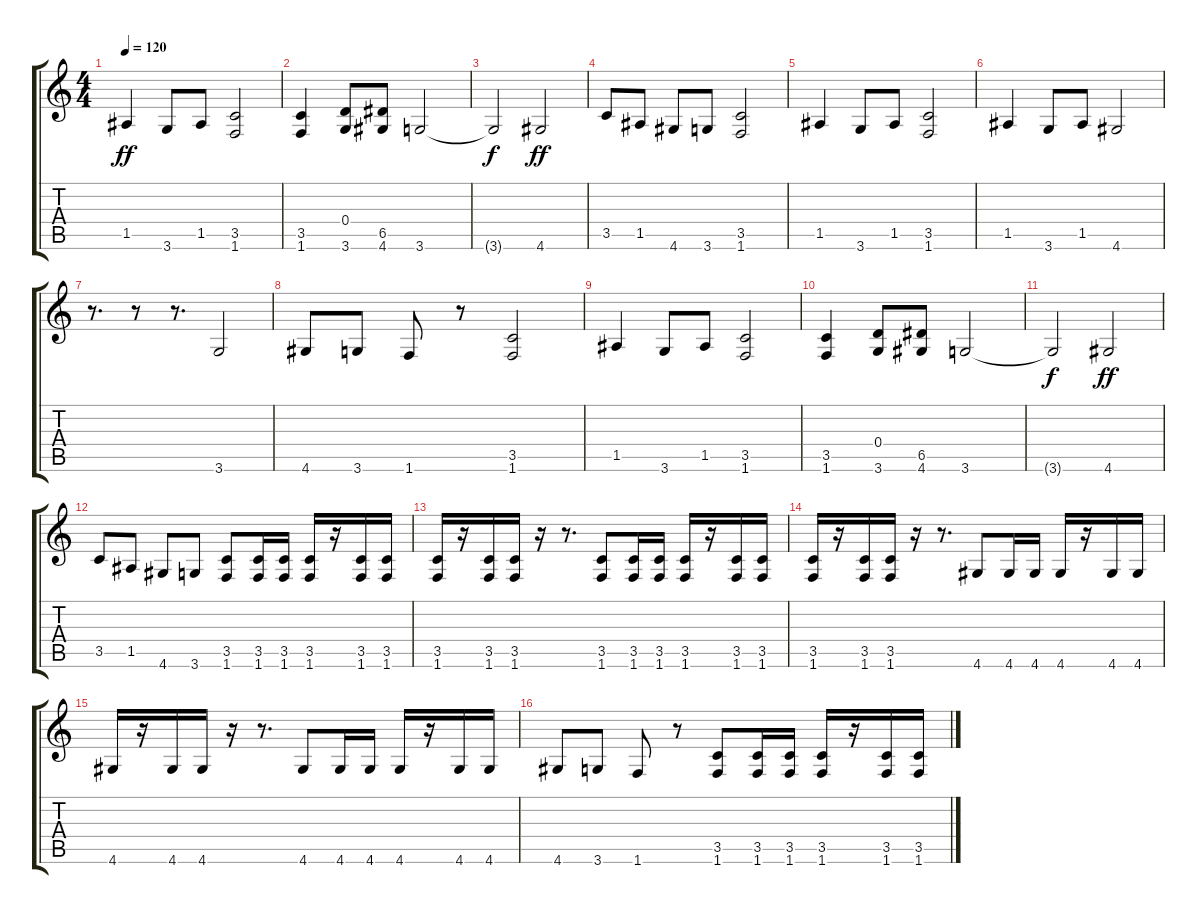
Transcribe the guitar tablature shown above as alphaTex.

\track "" {instrument distortionguitar}
\staff {score tabs}
\tuning (E4 B3 G3 D3 A2 E2) {hide}
\ts (4 4)
\tempo 120
\clef g2
\ks c
1.5.4{dy ff} 3.6.8 1.5.8 (3.5 1.6).2 |
(3.5 1.6).4 (0.4 3.6).8 (6.5 4.6).8 3.6.2 |
3.6{t}.2{dy f} 4.6.2{dy ff} |
3.5.8 1.5.8 4.6.8 3.6.8 (3.5 1.6).2 |
1.5.4 3.6.8 1.5.8 (3.5 1.6).2 |
1.5.4 3.6.8 1.5.8 4.6.2 |
r.8{d} r.8 r.8{d} 3.6.2 |
4.6.8 3.6.8 1.6.8 r.8 (3.5 1.6).2 |
1.5.4 3.6.8 1.5.8 (3.5 1.6).2 |
(3.5 1.6).4 (0.4 3.6).8 (6.5 4.6).8 3.6.2 |
3.6{t}.2{dy f} 4.6.2{dy ff} |
3.5.8 1.5.8 4.6.8 3.6.8 (3.5 1.6).8 (3.5 1.6).16 (3.5 1.6).16 (3.5 1.6).16 r.16 (3.5 1.6).16 (3.5 1.6).16 |
(3.5 1.6).16 r.16 (3.5 1.6).16 (3.5 1.6).16 r.16 r.8{d} (3.5 1.6).8 (3.5 1.6).16 (3.5 1.6).16 (3.5 1.6).16 r.16 (3.5 1.6).16 (3.5 1.6).16 |
(3.5 1.6).16 r.16 (3.5 1.6).16 (3.5 1.6).16 r.16 r.8{d} 4.6.8 4.6.16 4.6.16 4.6.16 r.16 4.6.16 4.6.16 |
4.6.16 r.16 4.6.16 4.6.16 r.16 r.8{d} 4.6.8 4.6.16 4.6.16 4.6.16 r.16 4.6.16 4.6.16 |
4.6.8 3.6.8 1.6.8 r.8 (3.5 1.6).8 (3.5 1.6).16 (3.5 1.6).16 (3.5 1.6).16 r.16 (3.5 1.6).16 (3.5 1.6).16
